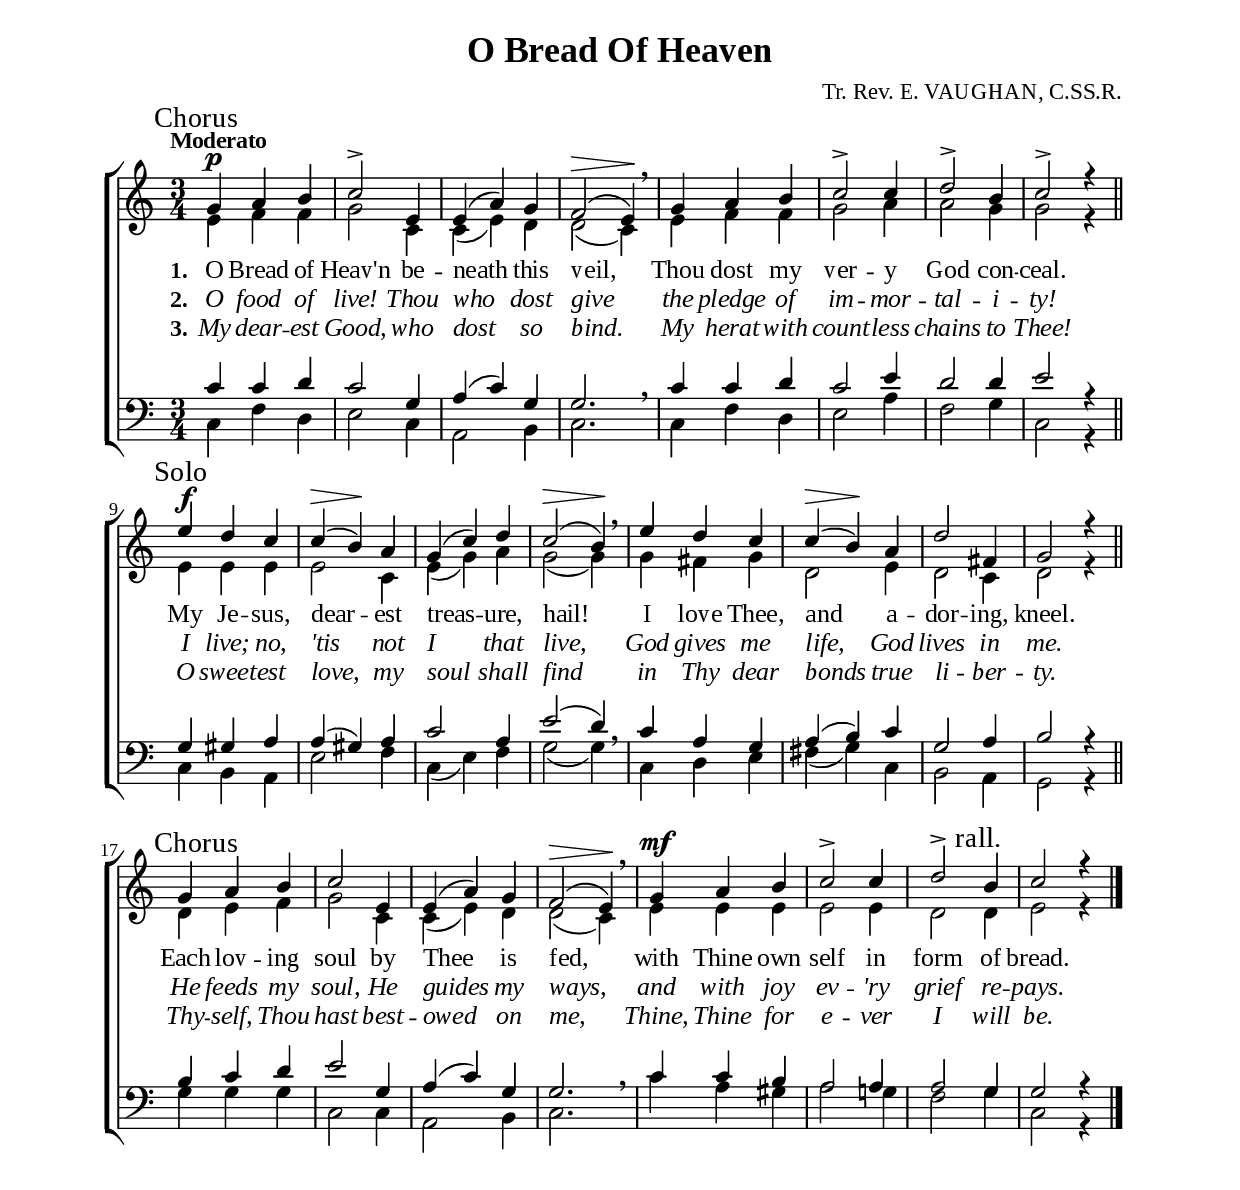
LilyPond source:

\version "2.18.2"

\header {
  title = "O Bread Of Heaven"
  composer = "Tr. Rev. E. VAUGHAN, C.SS.R."
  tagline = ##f
}

global= {
  \key c \major
  \time 3/4
  \tempo "Moderato"
  \dynamicUp
}

\paper {
  #(set-paper-size "a4")
  top-margin = 15\mm
  bottom-margin = 15\mm
  left-margin = 20\mm
  right-margin = 20\mm
  indent = #0
  #(define fonts
	 (make-pango-font-tree "Liberation Serif"
	 		       "Liberation Serif"
			       "Liberation Serif"
			       (/ 20 20)))
}

printItalic = \with {
  \override LyricText.font-shape = #'italic
}

% Soprano verse music
musicVerseSoprano = \relative c' {
  \mark "Chorus"
  g'4 \p a b |
  c2-> e,4 |
  e (a) g |
  f2 \> (e4) \! \breathe |
  g a b |
  c2-> c4 |
  d2-> b4 |
  c2-> r4 \bar "||"
  \mark "Solo"
                  e \f d c |
  c \> (b) \! a |
  g (c) d |
  c2 \> (b4) \! \breathe |
  e d c |
  c \> (b) \! a |
  d2 fis,4 |
  g2 r4 \bar "||"
  \mark "Chorus"
                  g a b |
  c2 e,4 |
  e (a) g |
  f2 \> (e4) \! \breathe |
  g \mf a b |
  c2-> c4 |
  d2-> \mark "rall." b4 |
  c2 r4 \bar "|."
}

% Alto verse music
musicVerseAlto = \relative c' {
  e4 f f |
  g2 c,4 |
  c (e) d |
  d2 (c4) |
  e f f |
  g2 a4 |
  a2 g4 |
  g2 r4 \bar "||"
  e e e |
  e2 c4 |
  e (g) a |
  g2 (g4) |
  g fis g |
  d2 e4 |
  d2 c4 |
  d2 r4 \bar "||"
  d e f |
  g2 c,4 |
  c (e) d |
  d2 (c4) |
  e e e |
  e2 e4 |
  d2 d4 |
  e2 r4 \bar "|."
}

% Tenor verse music
musicVerseTenor = \relative c' {
  c4 c d |
  c2 g4 |
  a (c) g |
  g2. \breathe |
  c4 c d |
  c2 e4 |
  d2 d4 |
  e2 r4 \bar "||"
  g, gis a |
  a (gis) a |
  c2 a4 |
  e'2 (d4) \breathe |
  c a g |
  a (b) c |
  g2 a4 |
  b2 r4 \bar "||"
  b c d |
  e2 g,4 |
  a (c) g |
  g2. \breathe |
  c4 c b |
  a2 a4 |
  a2 g4 |
  g2 r4 \bar "|."
}

% Basso verse music
musicVerseBasso = \relative c {
  c4 f d |
  e2 c4 |
  a2 b4 |
  c2. |
  c4 f d |
  e2 a4 |
  f2 g4 |
  c,2 r4 |
  c b a |
  e'2 f4 |
  c (e) f |
  g2 (g4) |
  c, d e |
  fis (g) c, |
  b2 a4 |
  g2 r4 |
  g' g g |
  c,2 c4 |
  a2 b4 |
  c2. |
  c'4 a gis |
  a2 g!4 |
  f2 g4 |
  c,2 r4 \bar "|."
}

% Verse lyrics
verseOne = \lyricmode {
  \set stanza = #"1."
  O Bread of Heav'n be -- neath this veil, Thou dost my ver -- y God con -- ceal.
  My Je -- sus, dear -- est treas -- ure, hail! I love Thee, and a -- dor -- ing, kneel.
  Each lov -- ing soul by Thee is fed, with Thine own self in form of bread.
}

verseTwo = \lyricmode {
  \set stanza = #"2."
  O food of live! Thou who dost give the pledge of im -- mor -- tal -- i -- ty!
  I live; no, 'tis not I that live, God gives me life, God lives in me.
  He feeds my soul, He guides my ways, and with joy ev -- 'ry grief re -- pays.
}

verseThree = \lyricmode {
  \set stanza = #"3."
  My dear -- est Good, who dost so bind. My herat with count -- less chains to Thee!
  O sweet -- est love, my soul shall find in Thy dear bonds true li -- ber -- ty.
  Thy -- self, Thou hast best -- owed on me, Thine, Thine for e -- ver I will be.
}

% Layout
\score {
    \new ChoirStaff <<
      \new Staff <<
        \clef "treble"
        \new Voice = "sopranos" { \voiceOne \global \stemUp \slurUp \musicVerseSoprano }
        \new Voice = "alto" { \voiceTwo \global \stemDown \slurDown \musicVerseAlto }
      >>
      \new Lyrics \lyricsto sopranos \verseOne
      \new Lyrics \printItalic \lyricsto sopranos \verseTwo
      \new Lyrics \printItalic \lyricsto sopranos \verseThree
      \new Staff <<
        \clef "bass"
        \new Voice = "tenor" { \voiceOne \global \stemUp \slurUp \musicVerseTenor }
        \new Voice = "basso" { \voiceTwo \global \stemDown \slurDown \musicVerseBasso }
      >>
    >>
}
